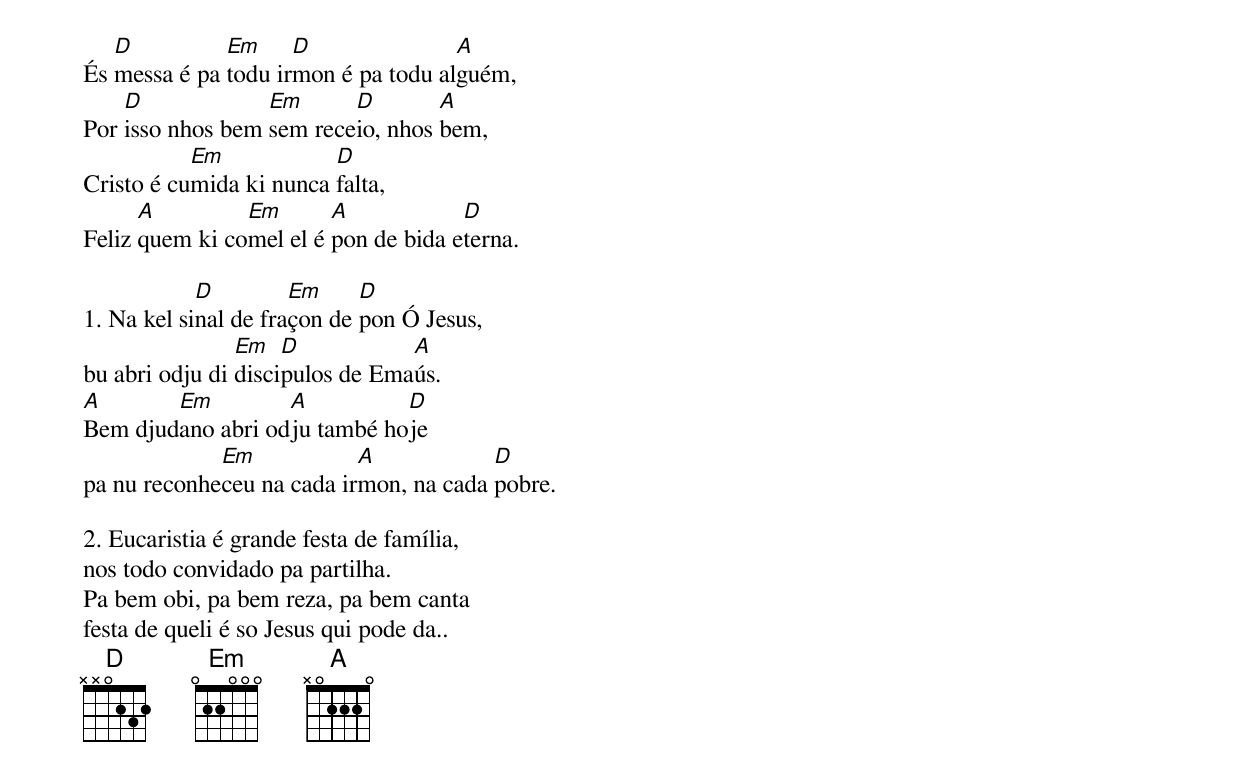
   D          Em     D               A
És messa é pa todu irmon é pa todu alguém,
    D             Em      D        A
Por isso nhos bem sem receio, nhos bem,
           Em            D
Cristo é cumida ki nunca falta,
      A         Em       A            D
Feliz quem ki comel el é pon de bida eterna.

            D         Em     D
1. Na kel sinal de fraçon de pon Ó Jesus,
                Em   D           A
bu abri odju di discipulos de Emaús.
A       Em         A          D
Bem djudano abri odju també hoje
             Em            A            D
pa nu reconheceu na cada irmon, na cada pobre.

2. Eucaristia é grande festa de família,
nos todo convidado pa partilha.
Pa bem obi, pa bem reza, pa bem canta
festa de queli é so Jesus qui pode da..
